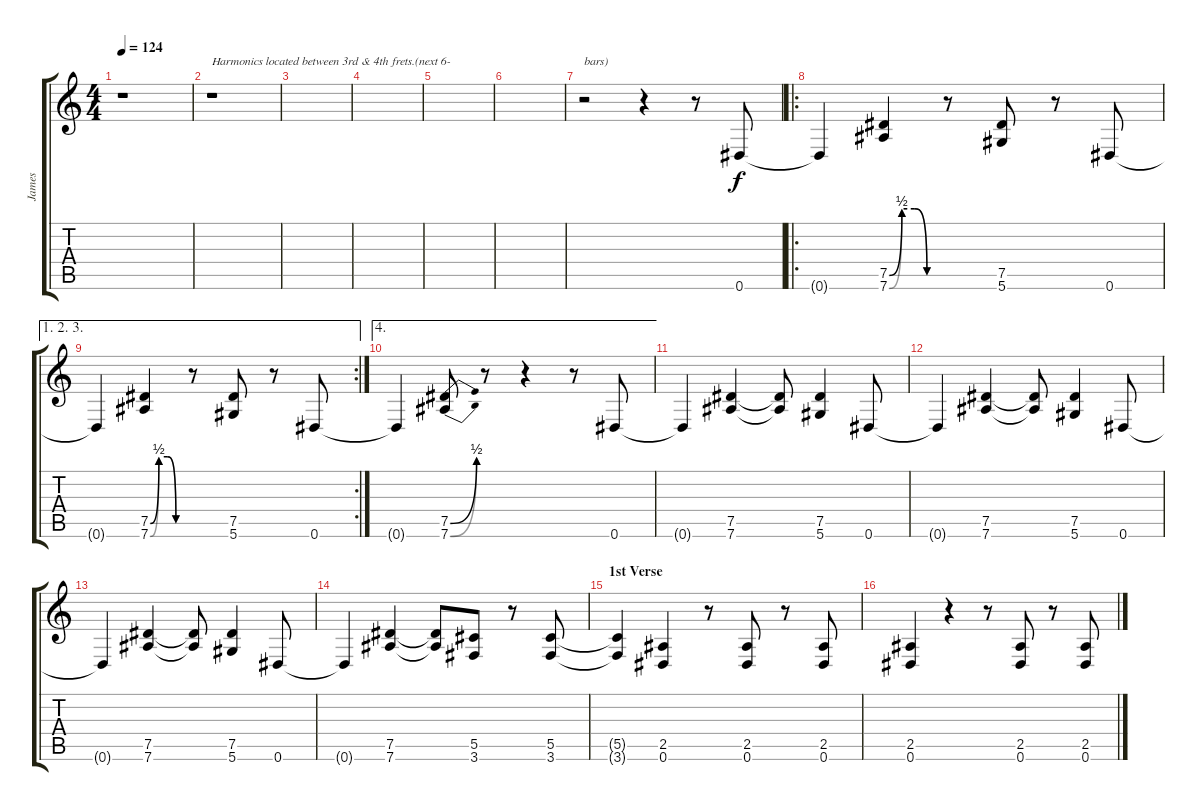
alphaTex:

\track ("James" "James") {instrument distortionguitar}
\staff {score tabs}
\tuning (Eb4 Bb3 Gb3 Db3 Ab2 Eb2) {hide}
\ts (4 4)
\tempo 124
\clef g2
\ks c
r.1{dy f instrument distortionguitar} |
r.1{txt "Harmonics located between 3rd & 4th frets.(next 6-"} |
|
|
|
|
r.2{txt "bars)"} r.4 r.8 0.6.8 |
\ro
0.6{t}.4 (7.5{be (custom 0 0 15 2 30 2 45 0 60 0)} 7.6{be (custom 0 0 15 2 30 2 45 0 60 0)}).4 r.8 (7.5 5.6).8 r.8 0.6.8 |
\ae (1 2 3)
\rc 2
0.6{t}.4 (7.5{be (custom 0 0 15 2 30 2 45 0 60 0)} 7.6{be (custom 0 0 15 2 30 2 45 0 60 0)}).4 r.8 (7.5 5.6).8 r.8 0.6.8 |
\ae 4
0.6{t}.4 (7.5{be (bend 0 0 60 2)} 7.6{be (bend 0 0 60 2)}).8 r.8 r.4 r.8 0.6.8 |
0.6{t}.4 (7.5 7.6).4 (7.5{t} 7.6{t}).8 (7.5 5.6).4 0.6.8 |
0.6{t}.4 (7.5 7.6).4 (7.5{t} 7.6{t}).8 (7.5 5.6).4 0.6.8 |
0.6{t}.4 (7.5 7.6).4 (7.5{t} 7.6{t}).8 (7.5 5.6).4 0.6.8 |
0.6{t}.4 (7.5 7.6).4 (7.5{t} 7.6{t}).8 (5.5 3.6).8 r.8 (5.5 3.6).8 |
\section ("" "1st Verse")
(5.5{t} 3.6{t}).4 (2.5 0.6).4 r.8 (2.5 0.6).8 r.8 (2.5 0.6).8 |
(2.5 0.6).4 r.4 r.8 (2.5 0.6).8 r.8 (2.5 0.6).8
